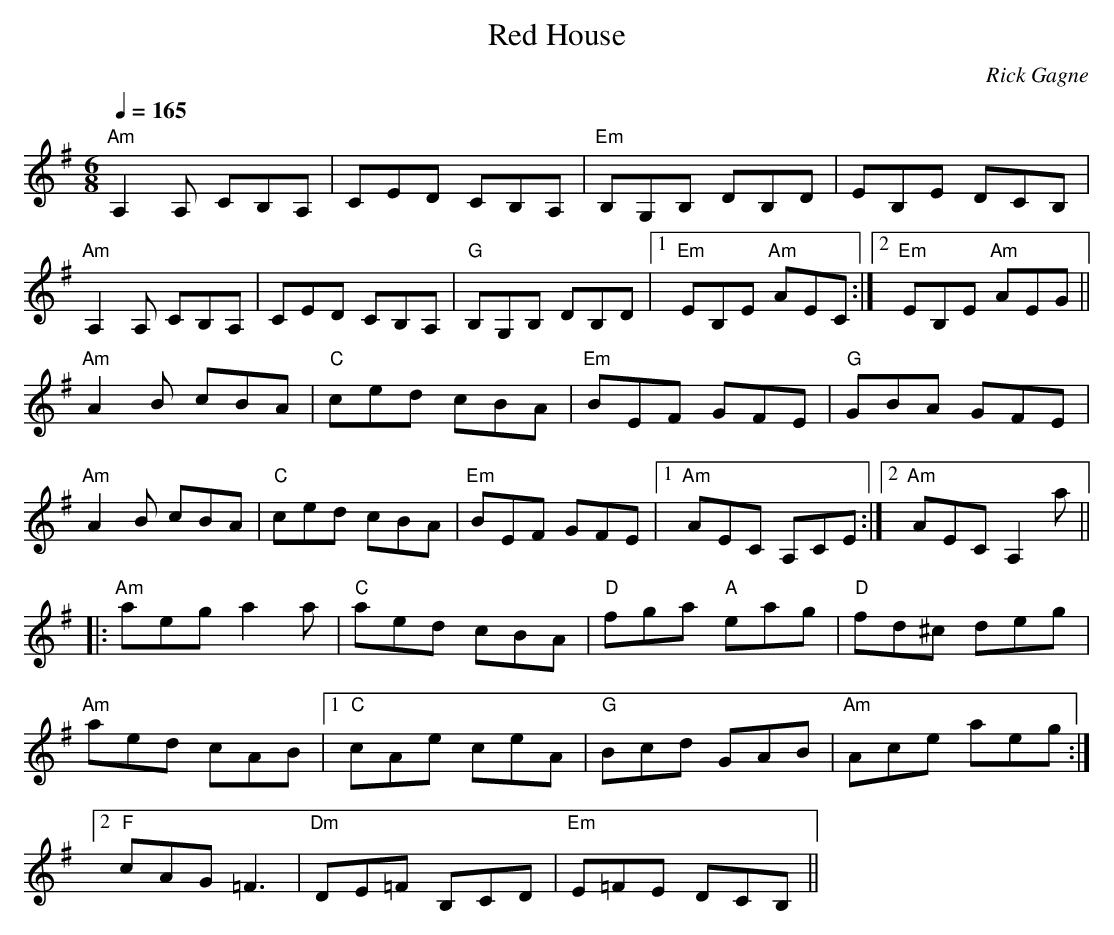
X:1
T: Red House
C: Rick Gagne
M: 6/8
Q: 1/4=165
K: Ador
"Am"A,2A, CB,A, | CED CB,A, | "Em"B,G,B, DB,D | EB,E DCB, |
"Am"A,2A, CB,A, | CED CB,A, | "G"B,G,B, DB,D |1 "Em"EB,E "Am"AEC :|\
[2 "Em"EB,E "Am"AEG ||
"Am"A2B cBA | "C"ced cBA | "Em"BEF GFE | "G"GBA GFE |
"Am"A2B cBA | "C"ced cBA | "Em"BEF GFE |1 "Am"AEC A,CE :|2 "Am"AEC A,2a ||
|: "Am"aeg a2a | "C"aed cBA | "D"fga "A"eag | "D"fd^c deg |
"Am"aed cAB |1 "C"cAe ceA | "G"Bcd GAB | "Am"Ace aeg :|
[2 "F"cAG =F3 | "Dm"DE=F B,CD | "Em"E=FE DCB, ||
